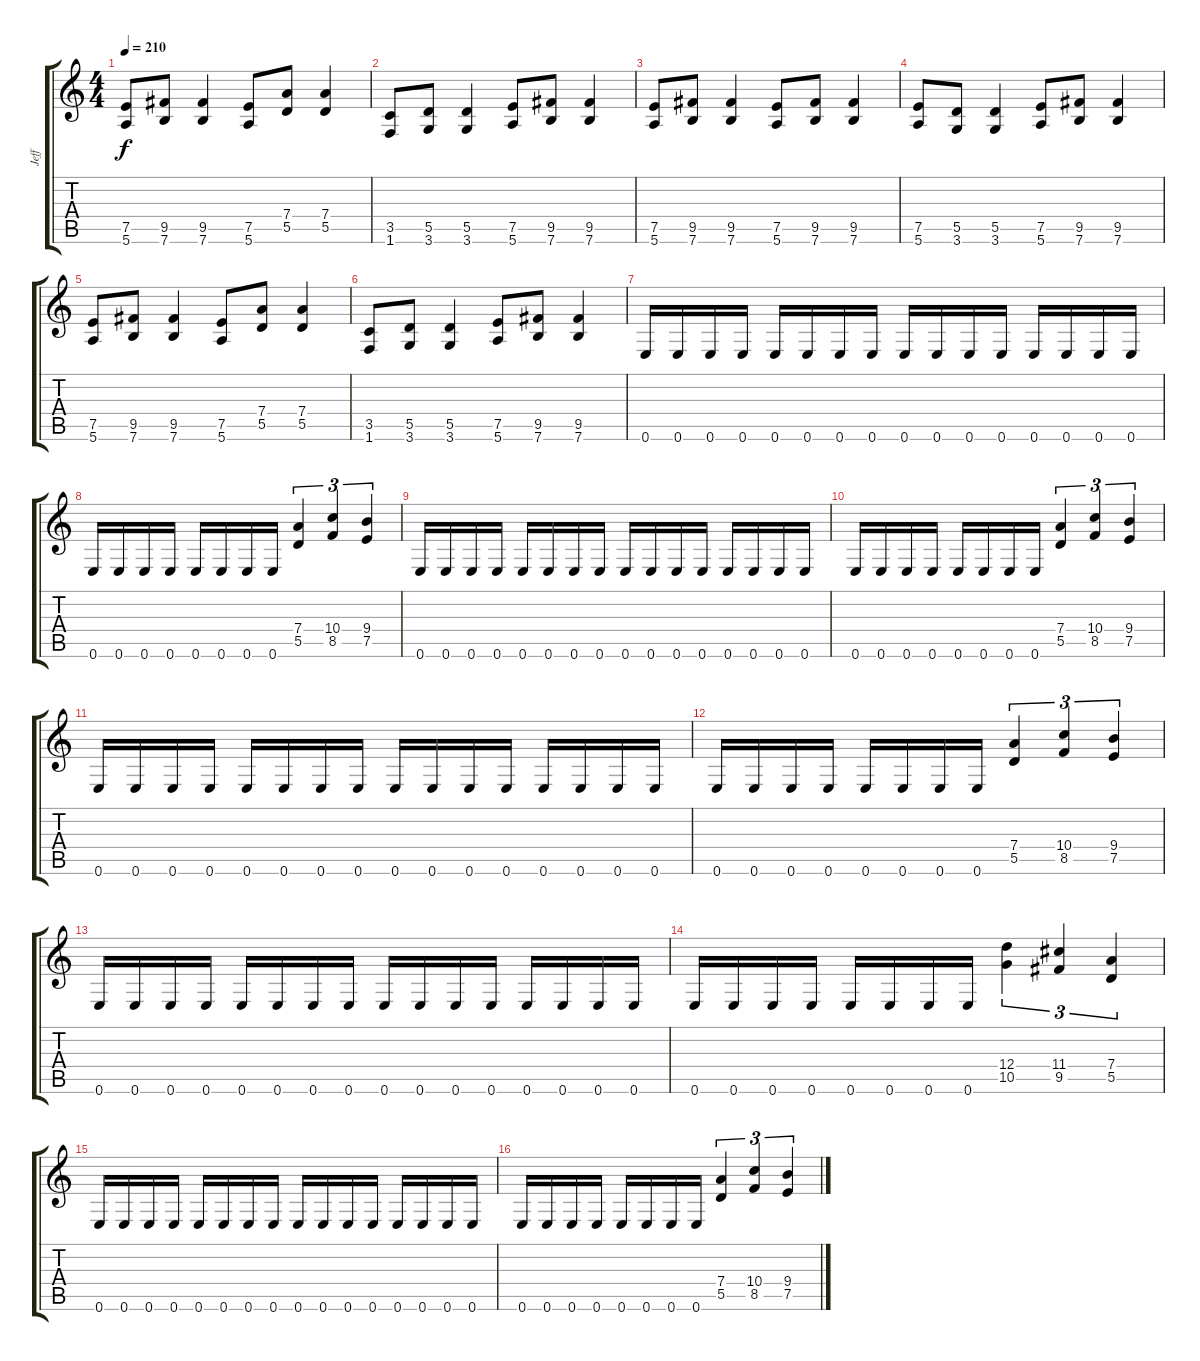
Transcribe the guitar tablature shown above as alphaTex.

\track ("Jeff" "Jeff") {instrument distortionguitar}
\staff {score tabs}
\tuning (E4 B3 G3 D3 A2 E2) {hide}
\ts (4 4)
\tempo 210
\clef g2
\ks c
(7.5 5.6).8{dy f} (9.5 7.6).8 (9.5 7.6).4 (7.5 5.6).8 (7.4 5.5).8 (7.4 5.5).4 |
(3.5 1.6).8 (5.5 3.6).8 (5.5 3.6).4 (7.5 5.6).8 (9.5 7.6).8 (9.5 7.6).4 |
(7.5 5.6).8 (9.5 7.6).8 (9.5 7.6).4 (7.5 5.6).8 (9.5 7.6).8 (9.5 7.6).4 |
(7.5 5.6).8 (5.5 3.6).8 (5.5 3.6).4 (7.5 5.6).8 (9.5 7.6).8 (9.5 7.6).4 |
(7.5 5.6).8 (9.5 7.6).8 (9.5 7.6).4 (7.5 5.6).8 (7.4 5.5).8 (7.4 5.5).4 |
(3.5 1.6).8 (5.5 3.6).8 (5.5 3.6).4 (7.5 5.6).8 (9.5 7.6).8 (9.5 7.6).4 |
0.6.16 0.6.16 0.6.16 0.6.16 0.6.16 0.6.16 0.6.16 0.6.16 0.6.16 0.6.16 0.6.16 0.6.16 0.6.16 0.6.16 0.6.16 0.6.16 |
0.6.16 0.6.16 0.6.16 0.6.16 0.6.16 0.6.16 0.6.16 0.6.16 (7.4 5.5).4{tu (3 2)} (10.4 8.5).4{tu (3 2)} (9.4 7.5).4{tu (3 2)} |
0.6.16 0.6.16 0.6.16 0.6.16 0.6.16 0.6.16 0.6.16 0.6.16 0.6.16 0.6.16 0.6.16 0.6.16 0.6.16 0.6.16 0.6.16 0.6.16 |
0.6.16 0.6.16 0.6.16 0.6.16 0.6.16 0.6.16 0.6.16 0.6.16 (7.4 5.5).4{tu (3 2)} (10.4 8.5).4{tu (3 2)} (9.4 7.5).4{tu (3 2)} |
0.6.16 0.6.16 0.6.16 0.6.16 0.6.16 0.6.16 0.6.16 0.6.16 0.6.16 0.6.16 0.6.16 0.6.16 0.6.16 0.6.16 0.6.16 0.6.16 |
0.6.16 0.6.16 0.6.16 0.6.16 0.6.16 0.6.16 0.6.16 0.6.16 (7.4 5.5).4{tu (3 2)} (10.4 8.5).4{tu (3 2)} (9.4 7.5).4{tu (3 2)} |
0.6.16 0.6.16 0.6.16 0.6.16 0.6.16 0.6.16 0.6.16 0.6.16 0.6.16 0.6.16 0.6.16 0.6.16 0.6.16 0.6.16 0.6.16 0.6.16 |
0.6.16 0.6.16 0.6.16 0.6.16 0.6.16 0.6.16 0.6.16 0.6.16 (12.4 10.5).4{tu (3 2)} (11.4 9.5).4{tu (3 2)} (7.4 5.5).4{tu (3 2)} |
0.6.16 0.6.16 0.6.16 0.6.16 0.6.16 0.6.16 0.6.16 0.6.16 0.6.16 0.6.16 0.6.16 0.6.16 0.6.16 0.6.16 0.6.16 0.6.16 |
0.6.16 0.6.16 0.6.16 0.6.16 0.6.16 0.6.16 0.6.16 0.6.16 (7.4 5.5).4{tu (3 2)} (10.4 8.5).4{tu (3 2)} (9.4 7.5).4{tu (3 2)}
